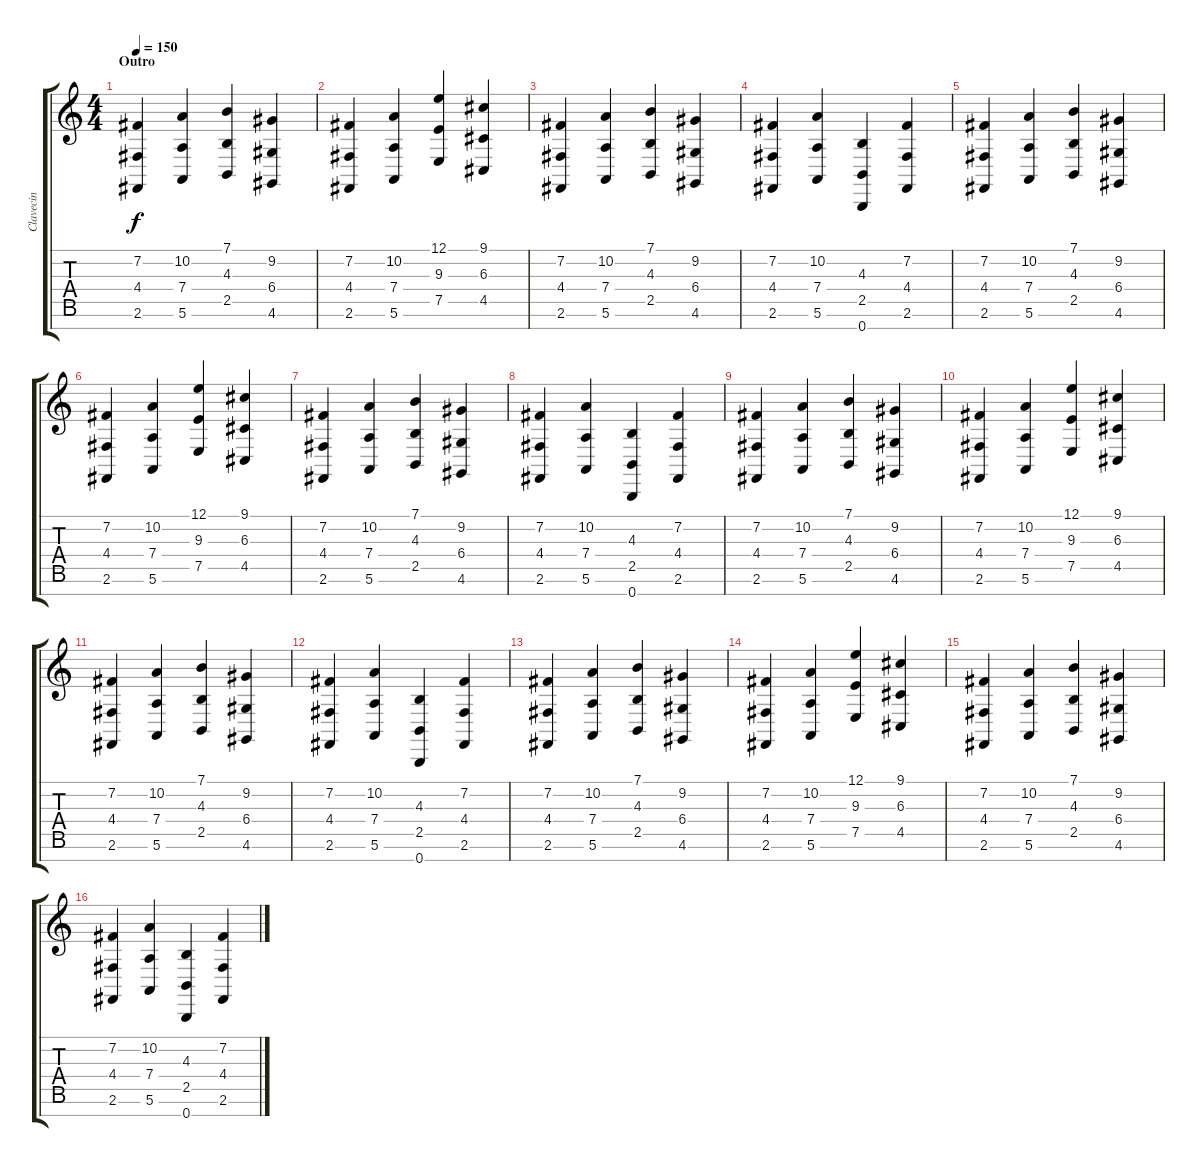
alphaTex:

\track ("Clavecin" "Clavecin") {instrument harpsichord}
\staff {score tabs}
\tuning (E4 B3 G3 D3 A2 E2 B1) {hide}
\ts (4 4)
\section ("" "Outro")
\tempo 150
\clef g2
\ks c
(7.2 4.4 2.6).4{dy f volume 10} (10.2 7.4 5.6).4 (7.1 4.3 2.5).4 (9.2 6.4 4.6).4 |
(7.2 4.4 2.6).4 (10.2 7.4 5.6).4 (12.1 9.3 7.5).4 (9.1 6.3 4.5).4 |
(7.2 4.4 2.6).4 (10.2 7.4 5.6).4 (7.1 4.3 2.5).4 (9.2 6.4 4.6).4 |
(7.2 4.4 2.6).4 (10.2 7.4 5.6).4 (4.3 2.5 0.7).4 (7.2 4.4 2.6).4 |
(7.2 4.4 2.6).4{volume 10} (10.2 7.4 5.6).4 (7.1 4.3 2.5).4 (9.2 6.4 4.6).4 |
(7.2 4.4 2.6).4 (10.2 7.4 5.6).4 (12.1 9.3 7.5).4 (9.1 6.3 4.5).4 |
(7.2 4.4 2.6).4 (10.2 7.4 5.6).4 (7.1 4.3 2.5).4 (9.2 6.4 4.6).4 |
(7.2 4.4 2.6).4 (10.2 7.4 5.6).4 (4.3 2.5 0.7).4 (7.2 4.4 2.6).4 |
(7.2 4.4 2.6).4{volume 10} (10.2 7.4 5.6).4 (7.1 4.3 2.5).4 (9.2 6.4 4.6).4 |
(7.2 4.4 2.6).4 (10.2 7.4 5.6).4 (12.1 9.3 7.5).4 (9.1 6.3 4.5).4 |
(7.2 4.4 2.6).4 (10.2 7.4 5.6).4 (7.1 4.3 2.5).4 (9.2 6.4 4.6).4 |
(7.2 4.4 2.6).4 (10.2 7.4 5.6).4 (4.3 2.5 0.7).4 (7.2 4.4 2.6).4 |
(7.2 4.4 2.6).4{volume 10} (10.2 7.4 5.6).4 (7.1 4.3 2.5).4 (9.2 6.4 4.6).4 |
(7.2 4.4 2.6).4 (10.2 7.4 5.6).4 (12.1 9.3 7.5).4 (9.1 6.3 4.5).4 |
(7.2 4.4 2.6).4 (10.2 7.4 5.6).4 (7.1 4.3 2.5).4 (9.2 6.4 4.6).4 |
(7.2 4.4 2.6).4 (10.2 7.4 5.6).4 (4.3 2.5 0.7).4 (7.2 4.4 2.6).4
